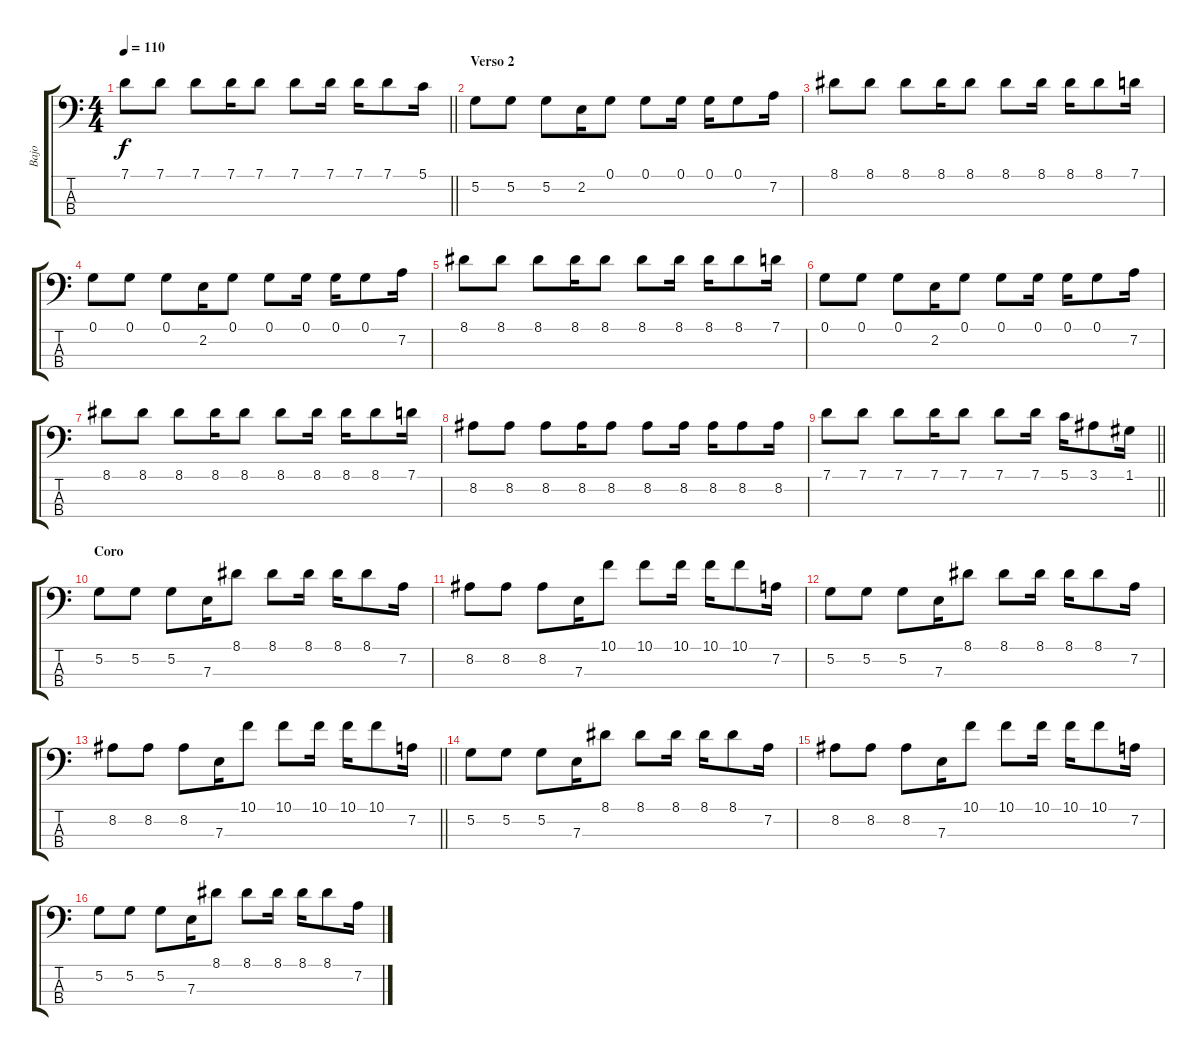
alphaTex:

\track ("Bajo" "Bajo") {instrument electricbasspick}
\staff {score tabs}
\tuning (G2 D2 A1 E1) {hide}
\ts (4 4)
\tempo 110
\clef f4
\barLineRight lightlight
\ks c
7.1.8{dy f} 7.1.8 7.1.8 7.1.16 7.1.8 7.1.8 7.1.16 7.1.16 7.1.8 5.1.16 |
\section ("" "Verso 2")
5.2.8 5.2.8 5.2.8 2.2.16 0.1.8 0.1.8 0.1.16 0.1.16 0.1.8 7.2.16 |
8.1.8 8.1.8 8.1.8 8.1.16 8.1.8 8.1.8 8.1.16 8.1.16 8.1.8 7.1.16 |
0.1.8 0.1.8 0.1.8 2.2.16 0.1.8 0.1.8 0.1.16 0.1.16 0.1.8 7.2.16 |
8.1.8 8.1.8 8.1.8 8.1.16 8.1.8 8.1.8 8.1.16 8.1.16 8.1.8 7.1.16 |
0.1.8 0.1.8 0.1.8 2.2.16 0.1.8 0.1.8 0.1.16 0.1.16 0.1.8 7.2.16 |
8.1.8 8.1.8 8.1.8 8.1.16 8.1.8 8.1.8 8.1.16 8.1.16 8.1.8 7.1.16 |
8.2.8 8.2.8 8.2.8 8.2.16 8.2.8 8.2.8 8.2.16 8.2.16 8.2.8 8.2.16 |
\barLineRight lightlight
7.1.8 7.1.8 7.1.8 7.1.16 7.1.8 7.1.8 7.1.16 5.1.16 3.1.8 1.1.16 |
\section ("" "Coro")
5.2.8 5.2.8 5.2.8 7.3.16 8.1.8 8.1.8 8.1.16 8.1.16 8.1.8 7.2.16 |
8.2.8 8.2.8 8.2.8 7.3.16 10.1.8 10.1.8 10.1.16 10.1.16 10.1.8 7.2.16 |
5.2.8 5.2.8 5.2.8 7.3.16 8.1.8 8.1.8 8.1.16 8.1.16 8.1.8 7.2.16 |
\barLineRight lightlight
8.2.8 8.2.8 8.2.8 7.3.16 10.1.8 10.1.8 10.1.16 10.1.16 10.1.8 7.2.16 |
\section ("" "")
5.2.8 5.2.8 5.2.8 7.3.16 8.1.8 8.1.8 8.1.16 8.1.16 8.1.8 7.2.16 |
8.2.8 8.2.8 8.2.8 7.3.16 10.1.8 10.1.8 10.1.16 10.1.16 10.1.8 7.2.16 |
5.2.8 5.2.8 5.2.8 7.3.16 8.1.8 8.1.8 8.1.16 8.1.16 8.1.8 7.2.16
